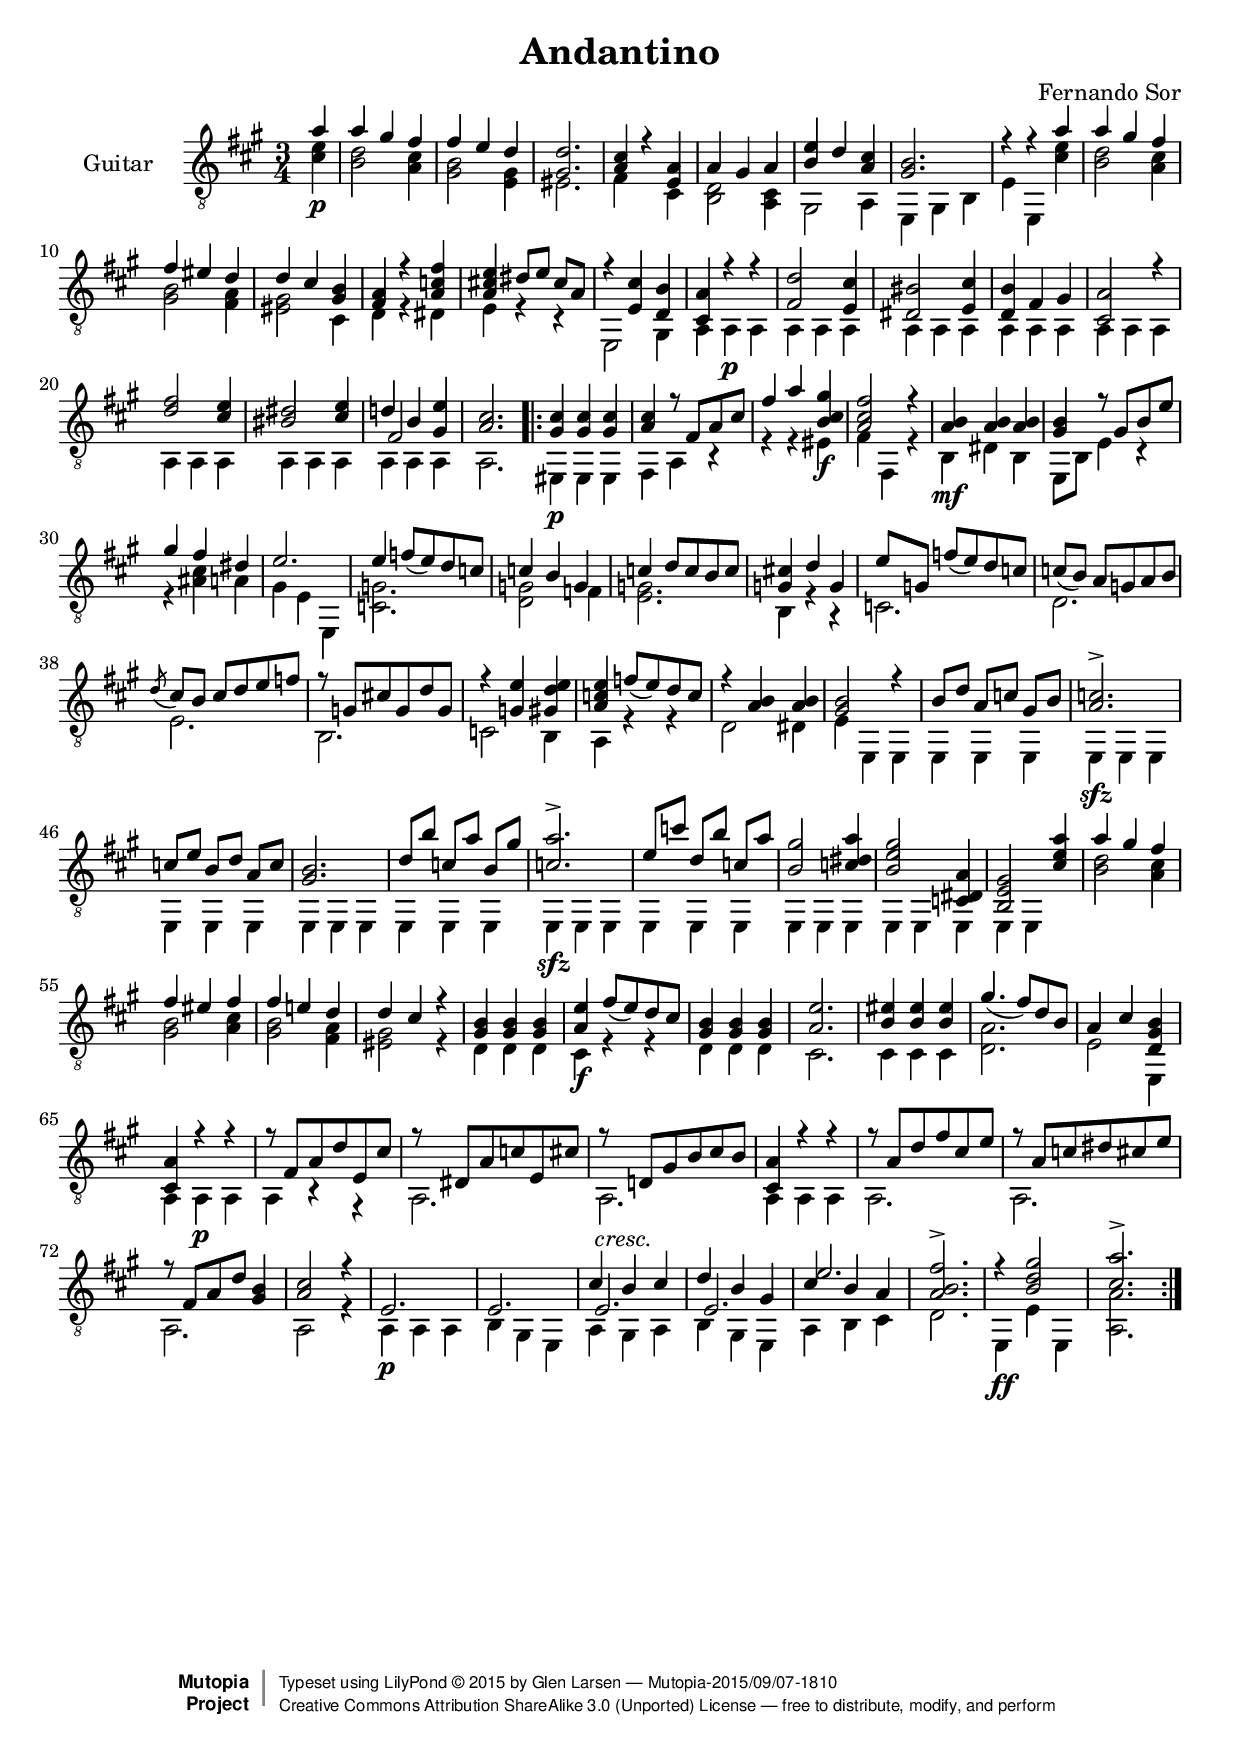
\version "2.14.2"

\header {
  title = "Andantino"
  composer = "Fernando Sor"
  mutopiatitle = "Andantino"
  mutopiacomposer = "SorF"
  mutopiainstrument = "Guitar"
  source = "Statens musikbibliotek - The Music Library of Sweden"
  % http://imslp.org/images/d/d7/PMLP95300-Sor_-_Andantino.pdf -- http://imslp.org/wiki/File:PMLP95300-Sor_-_Andantino.pdf
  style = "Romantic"
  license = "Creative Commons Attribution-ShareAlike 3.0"
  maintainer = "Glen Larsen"
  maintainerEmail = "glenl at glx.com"

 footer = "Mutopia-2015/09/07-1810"
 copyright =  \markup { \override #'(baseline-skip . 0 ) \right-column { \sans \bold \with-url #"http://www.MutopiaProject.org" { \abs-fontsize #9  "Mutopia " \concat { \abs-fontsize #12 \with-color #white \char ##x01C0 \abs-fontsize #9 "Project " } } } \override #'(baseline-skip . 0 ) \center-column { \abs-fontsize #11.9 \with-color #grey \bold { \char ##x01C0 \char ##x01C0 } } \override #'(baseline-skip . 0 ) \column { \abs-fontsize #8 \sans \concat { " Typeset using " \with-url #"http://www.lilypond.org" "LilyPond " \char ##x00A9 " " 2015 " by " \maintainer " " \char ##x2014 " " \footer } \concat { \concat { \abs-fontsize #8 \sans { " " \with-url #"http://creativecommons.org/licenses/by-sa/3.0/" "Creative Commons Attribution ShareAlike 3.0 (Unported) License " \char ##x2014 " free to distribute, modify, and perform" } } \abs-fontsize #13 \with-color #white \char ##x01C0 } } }
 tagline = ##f
}

\layout {
  indent = 60\pt
  short-indent = 0\pt
  ragged-bottom = ##t
  ragged-last-bottom = ##t
}

%showLastLength = r2.*9
%mbreak = \break
mbreak = {}

upperVoice = \relative c' {
  \voiceOne
  \slurDown
  \partial 4 a'4 |
  a4 gis fis |
  fis4 e d |
  <gis, d'>2. |
  <a cis>4 r <e a> |
  a gis a |
  <b e>4 d <a cis> |
  <gis b>2. |
  r4 r a' |
  \mbreak
  a4 gis fis |
  fis4 eis d |
  d4 cis <gis b> |
  <fis a>4 r <a c fis> |
  <a cis! e>4 dis8[ e] cis[ a] |
  r4 <e cis'> <d b'> |
  <cis a'>4 r r |
  <fis d'>2 <e cis'>4 |
  <dis bis'>2 <e cis'>4 |
  \mbreak
  <d b'>4 fis gis |
  <cis, a'>2 r4 |
  <d' fis>2 <cis e>4 |
  <bis dis>2 <cis e>4 |
  << { d!4 b <gis e'>4 } \\ { \voiceThree fis2 s4 } >> |
  <a cis>2. |
  \repeat volta 2 {
    <gis cis>4 <gis cis>4 <gis cis>4 |
    <a cis>4 r8 fis[ a cis] |
    \mbreak
    fis4 a <b, cis gis'>4 |
    <a cis fis>2 r4 |
    <a b>4 <a b> <a b> |
    <gis b>4 r8 gis[ b e] |
    gis4 fis dis |
    e2. |
    e4 f8[( e) d c] |
    c4 b g |
    \mbreak
    c4 d8[ c b c] |
    <g cis!>4 d' g, |
    e'8[ g,] f'[( e) d c] |
    c8[( b)] a[ g a b] |
    \acciaccatura{d8} cis8[ b] cis[ d e f] |
    r8 g,[ cis! g d' g,] |
    r4 <g e'> <gis d' e> |
    \mbreak
    <a c e>4 f'8([ e) d c] |
    r4 <a b>4 <a b>4 |
    <gis b>2 r4 |
    b8[ d] a[ c] gis[ b] |
    <a c>2.-> |
    c8[ e] b[ d] a[ c] |
    <gis b>2. |
    d'8[ b'] c,[ a'] b,[ gis'] |
    \mbreak
    <c, a'>2.-> |
    e8[ c'] d,[ b'] c,[ a'] |
    <b, gis'>2 <c dis a'>4 |
    <b e gis>2 <c, dis a'>4 |
    <b e gis>2 <cis' e a>4 |
    a'4 gis fis |
    fis4 eis fis |
    fis4 e! d |
    \mbreak
    d4 cis r |
    <gis b>4 <gis b>4 <gis b>4 |
    <a e'>4 fis'8([ e) d cis] |
    <gis b>4 <gis b>4 <gis b>4 |
    <a e'>2. |
    <b eis>4 <b eis>4 <b eis>4 |
    gis'4.( fis8)[ d b] |
    a4 cis <d, gis b>4 |
    <cis a'>4 r r |
    \mbreak
    r8 fis[ a d e, cis'] |
    r8 dis,[ a' c e, cis'] |
    r8 d,![ gis b cis b] |
    <cis, a'>4 r r |
    r8 a'[ d fis cis e] |
    r8 a,[ c dis cis e] |
    r8 fis,[ a d] <gis, b>4 |
    \mbreak
    <a cis>2 r4 |
    e2. |
    e2. |
    << { cis'4 b cis } \\ {} \\ { e,2.^\markup{\italic "cresc."} } >> |
    << { d'4 b gis } \\ {} \\ { e2. } >> |
    << { cis'4 b a } \\ {} \\ { e'2. } >> |
    % << { \stemDown cis'4 \stemUp b a } \\ {} \\ { e'2. } >> |
    <a, b fis'>2.-> |
    r4 <b d gis>2 |
    <cis a'>2.->
  }
}

lowerVoice = \relative c' {
  \voiceTwo
  \partial 4 <cis e>4\p |
  <b d>2 <a cis>4 |
  <gis b>2 <e gis>4 |
  eis2. |
  fis4 s cis |
  <b d>2 <a cis>4 |
  gis2 a4 |
  e4 gis b |
  e4 e,4 <cis'' e> |
  <b d>2 <a cis>4 |
  <gis b>2 <fis a>4 |
  <eis gis>2 cis4 |
  d4 r dis |
  e4 r r |
  e,2 gis4 |
  a4 a\p a | 
  \repeat unfold 7 { a4 a a | }
  a2. |
  \repeat volta 2 {
    eis4\p eis eis |
    fis4 a r |
    r4 r eis'\f |
    fis4 fis, r |
    b4\mf dis b |
    e,8[ b'] e4 r |
    r4 <ais cis> a |
    gis4 e e, |
    <c' g'>2. |
    <d g>2 f4 |
    <e g>2. |
    b4 r r |
    c2. |
    d2. |
    e2. |
    b2. |
    c2 b4 |
    a4 r r |
    d2 dis4 |
    e4 e, e |
    e4 e e |
    e4\sfz e e |
    \repeat unfold 3 { e4 e e | }
    e4\sfz e e | 
    \repeat unfold 3 { e4 e e | }
    e4 e s |
    <b'' d>2 <a cis>4 |
    <gis b>2 <a cis>4 |
    <gis b>2 <fis a>4 |
    %
    <eis gis>2 r4 |
    d4 d d |
    cis4\f r r |
    d4 d d |
    cis2. |
    cis4 cis cis |
    <d a'>2. |
    e2 e,4 |
    a4 a\p a |
    %
    a4 r r |
    a2. |
    a2. |
    a4 a a |
    a2. |
    a2. |
    a2. |
    %
    a2 r4 |
    a4\p a a |
    b4 gis e |
    a4 gis a |
    b4 gis e |
    a4 b cis |
    d2. |
    e,4\ff e' e, |
    <a a'>2.
  }
}

\score {
  <<
    \new Staff = "Guitar"
    <<
      \set Staff.instrumentName = #"Guitar"
      \set Staff.midiInstrument = #"acoustic guitar (nylon)"
      \clef "treble_8"
      \time 3/4
      \key a \major
      \context Voice = "upperVoice" \upperVoice
      \context Voice = "lowerVoice" \lowerVoice
    >>
%{
    \new TabStaff = "guitar tab"
    <<
      \clef moderntab
      \context TabVoice = "upperVoice" \upperVoice
      \context TabVoice = "lowerVoice" \lowerVoice
    >>
%}
  >>
  \layout {}
  \midi {
    \context {
      \Score
      tempoWholesPerMinute = #(ly:make-moment 100 4)
    }
  }
}
